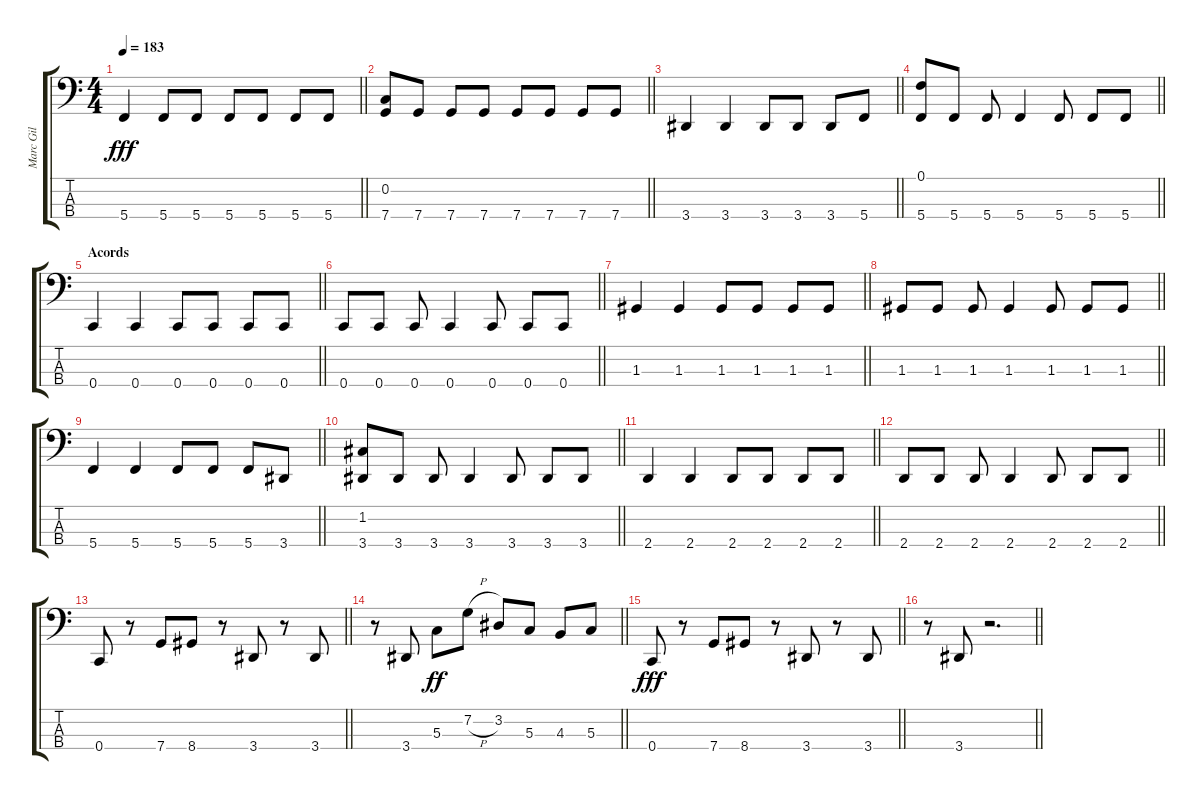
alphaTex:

\track ("Marc Gil" "Marc Gil") {instrument electricbassfinger}
\staff {score tabs}
\tuning (F2 C2 G1 C1) {hide}
\ts (4 4)
\tempo 183
\clef f4
\barLineRight lightlight
\ks c
5.4.4{dy fff} 5.4.8 5.4.8 5.4.8 5.4.8 5.4.8 5.4.8 |
\barLineRight lightlight
(0.2 7.4).8 7.4.8 7.4.8 7.4.8 7.4.8 7.4.8 7.4.8 7.4.8 |
\barLineRight lightlight
3.4.4 3.4.4 3.4.8 3.4.8 3.4.8 5.4.8 |
\barLineRight lightlight
(0.1 5.4).8 5.4.8 5.4.8 5.4.4 5.4.8 5.4.8 5.4.8 |
\section ("" "Acords")
\barLineRight lightlight
0.4.4 0.4.4 0.4.8 0.4.8 0.4.8 0.4.8 |
\barLineRight lightlight
0.4.8 0.4.8 0.4.8 0.4.4 0.4.8 0.4.8 0.4.8 |
\barLineRight lightlight
1.3.4 1.3.4 1.3.8 1.3.8 1.3.8 1.3.8 |
\barLineRight lightlight
1.3.8 1.3.8 1.3.8 1.3.4 1.3.8 1.3.8 1.3.8 |
\barLineRight lightlight
5.4.4 5.4.4 5.4.8 5.4.8 5.4.8 3.4.8 |
\barLineRight lightlight
(1.2 3.4).8 3.4.8 3.4.8 3.4.4 3.4.8 3.4.8 3.4.8 |
\barLineRight lightlight
2.4.4 2.4.4 2.4.8 2.4.8 2.4.8 2.4.8 |
\barLineRight lightlight
2.4.8 2.4.8 2.4.8 2.4.4 2.4.8 2.4.8 2.4.8 |
\barLineRight lightlight
0.4.8 r.8 7.4.8 8.4.8 r.8 3.4.8 r.8 3.4.8 |
\barLineRight lightlight
r.8 3.4.8 5.3.8{dy ff} 7.2{h}.8 3.2.8 5.3.8 4.3.8 5.3.8 |
\barLineRight lightlight
0.4.8{dy fff} r.8 7.4.8 8.4.8 r.8 3.4.8 r.8 3.4.8 |
\barLineRight lightlight
r.8 3.4.8 r.2{d}
